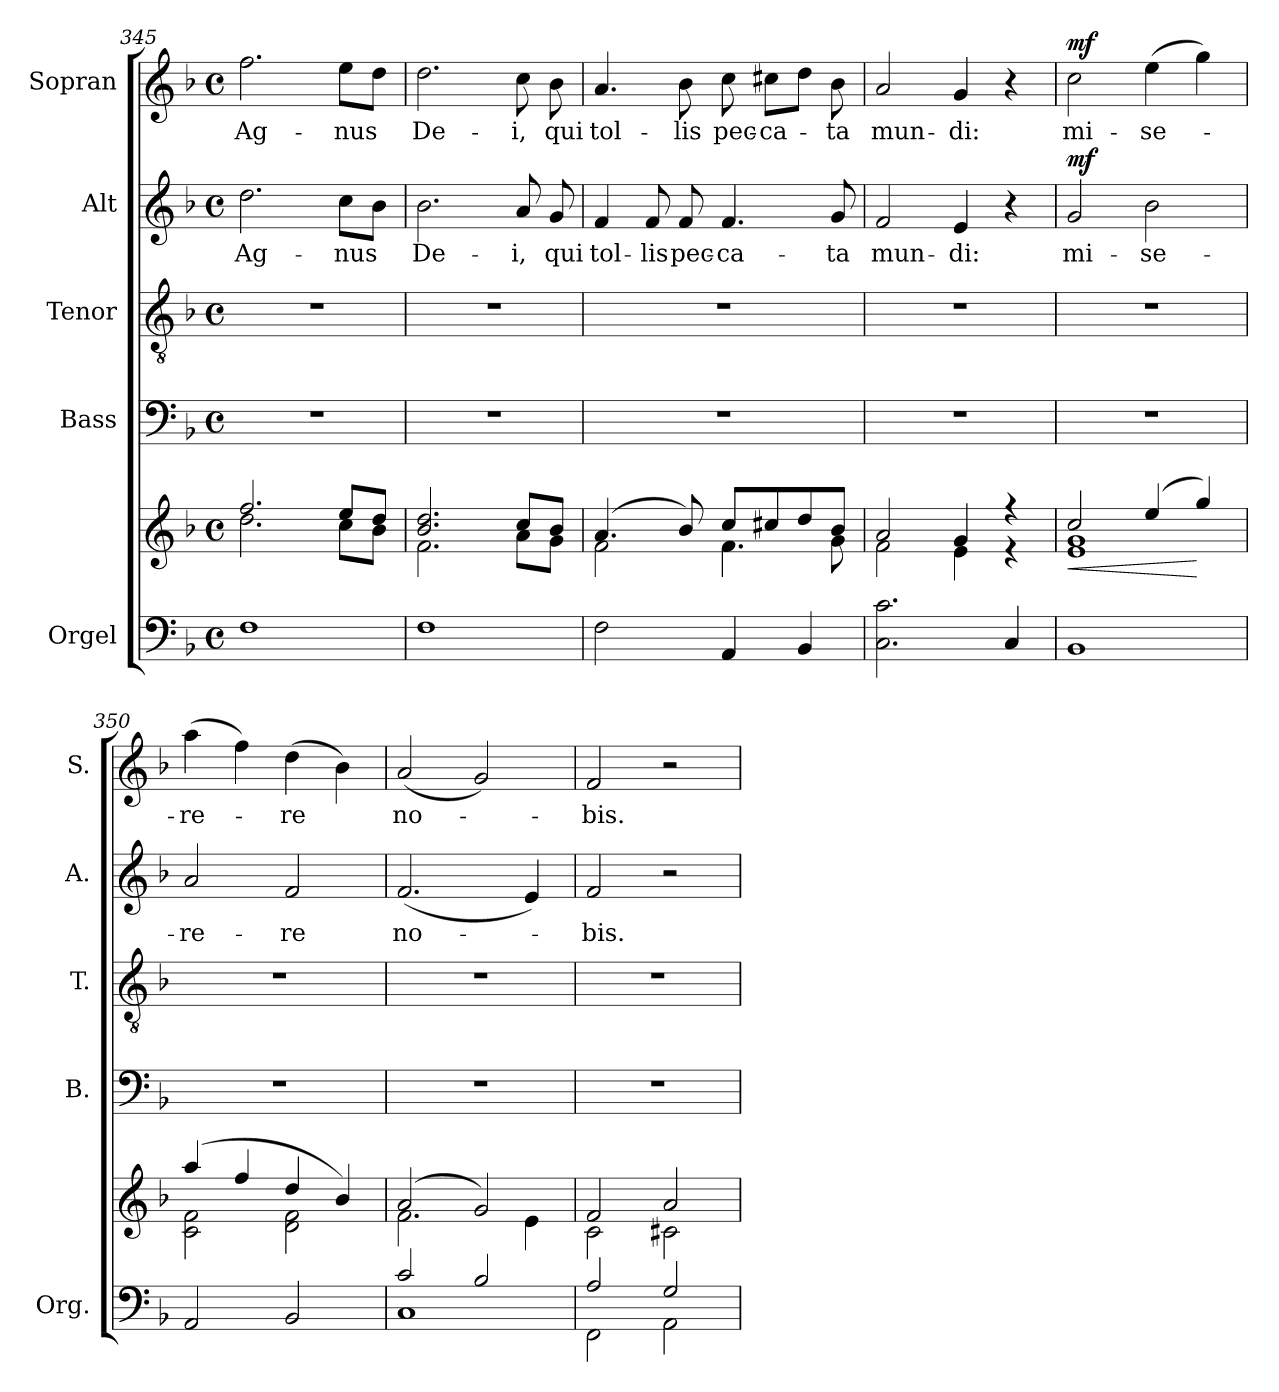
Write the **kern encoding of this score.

**kern	**kern	**dynam	**kern	**kern	**kern	**text	**dynam	**kern	**text	**dynam
*part5	*part5	*part5	*part4	*part3	*part2	*part2	*part2	*part1	*part1	*part1
*staff6	*staff5	*staff5/6	*staff4	*staff3	*staff2	*staff2	*staff2	*staff1	*staff1	*staff1
*I"Orgel	*	*	*I"Bass	*I"Tenor	*I"Alt	*	*	*I"Sopran	*	*
*I'Org.	*	*	*I'B.	*I'T.	*I'A.	*	*	*I'S.	*	*
*clefF4	*clefG2	*	*clefF4	*clefGv2	*clefG2	*	*	*clefG2	*	*
*k[b-]	*k[b-]	*	*k[b-]	*k[b-]	*k[b-]	*	*	*k[b-]	*	*
*F:	*F:	*	*F:	*F:	*F:	*	*	*F:	*	*
*M4/4	*M4/4	*	*M4/4	*M4/4	*M4/4	*	*	*M4/4	*	*
*met(c)	*met(c)	*	*met(c)	*met(c)	*met(c)	*	*	*met(c)	*	*
=345	=345	=345	=345	=345	=345	=345	=345	=345	=345	=345
*	*^	*	*	*	*	*	*	*	*	*
!	!	!	!	!	!	!	!LO:LY:b	!	!	!LO:LY:b	!
1F	2.ff/	2.dd\	.	1r	1r	2.dd\	Ag-	.	2.ff\	Ag-	.
!	!	!	!	!	!	!	!LO:LY:b	!	!	!LO:LY:b	!
.	8ee/L	8cc\L	.	.	.	8cc\L	-nus	.	8ee\L	-nus	.
.	8dd/J	8b-\J	.	.	.	8b-\J	.	.	8dd\J	.	.
=346	=346	=346	=346	=346	=346	=346	=346	=346	=346	=346	=346
!	!	!	!	!	!	!	!LO:LY:b	!	!	!LO:LY:b	!
1F	2.b-/ 2.dd/	2.f\	.	1r	1r	2.b-\	De-	.	2.dd\	De-	.
!	!	!	!	!	!	!	!LO:LY:b	!	!	!LO:LY:b	!
.	8cc/L	8a\L	.	.	.	8a/	-i,	.	8cc\	-i,	.
!	!	!	!	!	!	!	!LO:LY:b	!	!	!LO:LY:b	!
.	8b-/J	8g\J	.	.	.	8g/	qui	.	8b-\	qui	.
=347	=347	=347	=347	=347	=347	=347	=347	=347	=347	=347	=347
!	!	!	!	!	!	!	!LO:LY:b	!	!	!LO:LY:b	!
2F\	(4.a/	2f\	.	1r	1r	4f/	tol-	.	4.a/	tol-	.
!	!	!	!	!	!	!	!LO:LY:b	!	!	!	!
.	.	.	.	.	.	8f/	-lis	.	.	.	.
!	!	!	!	!	!	!	!LO:LY:b	!	!	!LO:LY:b	!
.	8b-/)	.	.	.	.	8f/	pec-	.	8b-\	-lis	.
!	!	!	!	!	!	!	!LO:LY:b	!	!	!LO:LY:b	!
4AA/	8cc/L	4.f\	.	.	.	4.f/	-ca-	.	8cc\	pec-	.
!	!	!	!	!	!	!	!	!	!	!LO:LY:b	!
.	8cc#X/	.	.	.	.	.	.	.	8cc#X\L	-ca-	.
4BB-/	8dd/	.	.	.	.	.	.	.	8dd\J	.	.
!	!	!	!	!	!	!	!LO:LY:b	!	!	!LO:LY:b	!
.	8b-/J	8g\	.	.	.	8g/	-ta	.	8b-\	-ta	.
!!LO:LB:g=z
=348	=348	=348	=348	=348	=348	=348	=348	=348	=348	=348	=348
!	!	!	!	!	!	!	!LO:LY:b	!	!	!LO:LY:b	!
2.C\ 2.c\	2a/	2f\	.	1r	1r	2f/	mun-	.	2a/	mun-	.
!	!	!	!	!	!	!	!LO:LY:b	!	!	!LO:LY:b	!
.	4g/	4e\	.	.	.	4e/	-di:	.	4g/	-di:	.
4C/	4r	4r	.	.	.	4r	.	.	4r	.	.
=349	=349	=349	=349	=349	=349	=349	=349	=349	=349	=349	=349
!	!	!	!LO:HP:b	!	!	!	!LO:LY:b	!LO:DY:a	!	!LO:LY:b	!LO:DY:a
1BB-	2cc/	1e 1g	<	1r	1r	2g/	mi-	mf	2cc\	mi-	mf
!	!	!	!	!	!	!	!LO:LY:b	!	!	!LO:LY:b	!
.	(<4ee/	.	.	.	.	2b-\	-se-	.	(>4ee\	-se-	.
.	4gg/)	.	[	.	.	.	.	.	4gg\)	.	.
=350	=350	=350	=350	=350	=350	=350	=350	=350	=350	=350	=350
!	!	!	!	!	!	!	!LO:LY:b	!	!	!LO:LY:b	!
2AA/	(4aa/	2c\ 2f\	.	1r	1r	2a/	-re-	.	(>4aa\	-re-	.
.	4ff/	.	.	.	.	.	.	.	4ff\)	.	.
!	!	!	!	!	!	!	!LO:LY:b	!	!	!LO:LY:b	!
2BB-/	4dd/	2d\ 2f\	.	.	.	2f/	-re	.	(>4dd\	-re	.
.	4b-/)	.	.	.	.	.	.	.	4b-\)	.	.
=351	=351	=351	=351	=351	=351	=351	=351	=351	=351	=351	=351
*^	*	*	*	*	*	*	*	*	*	*	*
!	!	!	!	!	!	!	!	!LO:LY:b	!	!	!LO:LY:b	!
2c/	1C	(2a/	2.f\	.	1r	1r	(<2.f/	no-	.	(<2a/	no-	.
2B-/	.	2g/)	.	.	.	.	.	.	.	2g/)	.	.
.	.	.	4e\	.	.	.	4e/)	.	.	.	.	.
=352	=352	=352	=352	=352	=352	=352	=352	=352	=352	=352	=352	=352
!	!	!	!	!	!	!	!	!LO:LY:b	!	!	!LO:LY:b	!
2A/	2FF\	2f/	2c\	.	1r	1r	2f/	-bis.	.	2f/	-bis.	.
2G/	2AA\	2a/	2c#X\	.	.	.	2r	.	.	2r	.	.
*v	*v	*	*	*	*	*	*	*	*	*	*	*
*	*v	*v	*	*	*	*	*	*	*	*	*
=	=	=	=	=	=	=	=	=	=	=
*-	*-	*-	*-	*-	*-	*-	*-	*-	*-	*-
